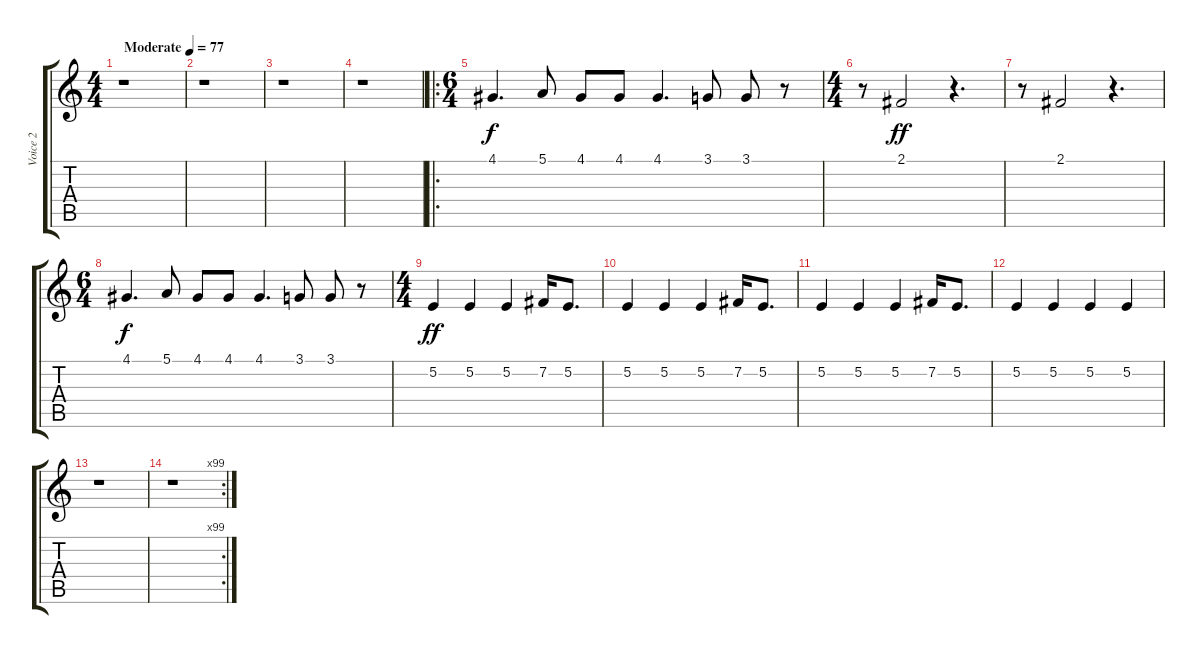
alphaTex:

\track ("Voice 2" "Voice 2") {instrument choiraahs}
\staff {score tabs}
\tuning (E4 B3 G3 D3 A2 E2) {hide}
\ts (4 4)
\tempo (77 "Moderate")
\clef g2
\ks c
r.1{dy f instrument choiraahs} |
r.1 |
r.1 |
r.1 |
\ro
\ts (6 4)
4.1.4{d balance 8 instrument churchorgan} 5.1.8 4.1.8 4.1.8 4.1.4{d} 3.1.8 3.1.8 r.8 |
\ts (4 4)
r.8{instrument pad7halo} 2.1.2{dy ff volume 0} r.4{d} |
r.8{volume 10 instrument pad7halo} 2.1.2{volume 0} r.4{d} |
\ts (6 4)
4.1.4{d dy f volume 10 instrument churchorgan} 5.1.8 4.1.8 4.1.8 4.1.4{d} 3.1.8 3.1.8 r.8 |
\ts (4 4)
5.2.4{dy ff volume 10 balance 15 instrument pad7halo} 5.2.4 5.2.4 7.2.16 5.2.8{d} |
5.2.4 5.2.4 5.2.4 7.2.16 5.2.8{d} |
5.2.4 5.2.4 5.2.4 7.2.16 5.2.8{d} |
5.2.4 5.2.4 5.2.4 5.2.4 |
r.1 |
\rc 99
r.1
